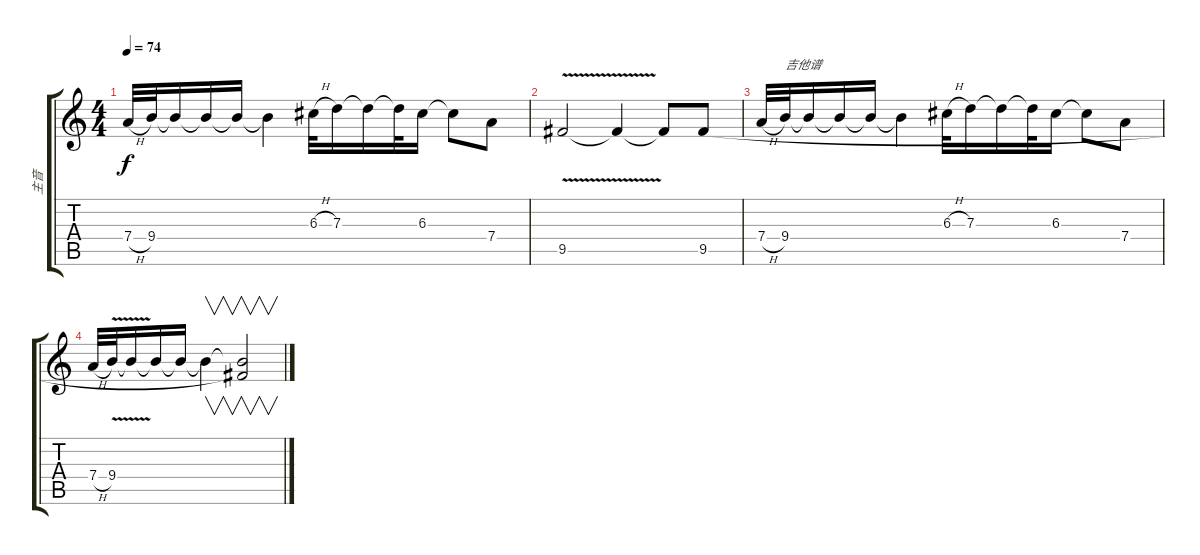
\track ("主音" "主音") {instrument overdrivenguitar}
\staff {score tabs}
\tuning (E4 B3 G3 D3 A2 E2) {hide}
\ts (4 4)
\tempo 74
\clef g2
\ks c
7.4{h}.32{dy f} 9.4.32 9.4{t}.16 9.4{t}.16 9.4{t}.16 9.4{t}.4 6.3{h}.32 7.3.16 7.3{t}.16 7.3{t}.32 6.3.16 6.3{t}.8 7.4.8 |
9.5{v}.2 9.5{t}.4 9.5{t}.8 9.5.8 |
7.4{h}.32 9.4.32{txt "吉他谱"} 9.4{t}.16 9.4{t}.16 9.4{t}.16 9.4{t}.4 6.3{h}.32 7.3.16 7.3{t}.16 7.3{t}.32 6.3.16 6.3{t}.8 7.4.8 |
7.4{h}.32 9.4{v}.32 9.4{t}.16 9.4{t}.16 9.4{t}.16 9.4{t}.4{v} (9.4{t} 9.5{t}).2{v}
